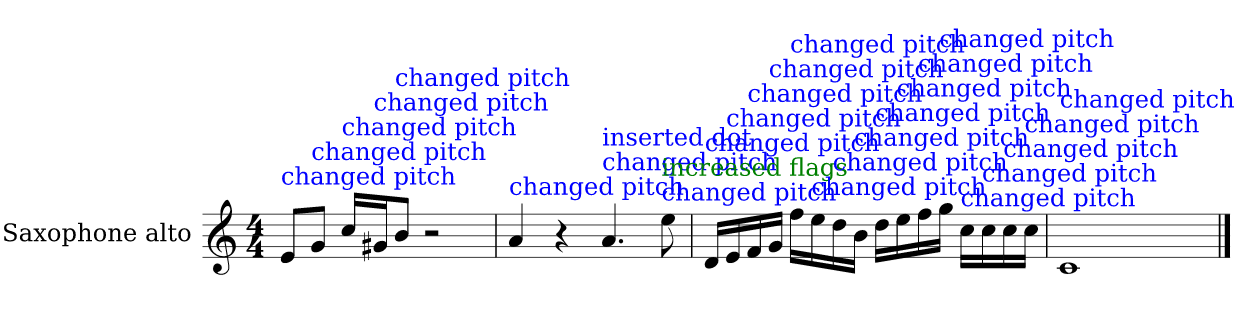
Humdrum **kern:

**kern
*part1
*staff1
*I"Saxophone alto
*I'Sax. A.
*clefG2
*ITrd5c9
*k[b-e-a-]
*M4/4
=1
!LO:TX:color=#0000FF:t=changed pitch
8Gi/L
!LO:TX:color=#0000FF:t=changed pitch
8B-i/J
!LO:TX:color=#0000FF:t=changed pitch
16e-i/LL
!LO:TX:color=#0000FF:t=changed pitch
16Bni/J
!LO:TX:color=#0000FF:t=changed pitch
8di/J
2r
=2
!LO:TX:color=#0000FF:t=changed pitch
4ci/
4r
!LO:TX:color=#0000FF:t=changed pitch
!LO:TX:color=#0000FF:t=inserted dot
4.ci/
!LO:TX:color=#0000FF:t=changed pitch
!LO:TX:color=#008000:t=increased flags
8gj\
=3
!LO:TX:color=#0000FF:t=changed pitch
16Fi/LL
!LO:TX:color=#0000FF:t=changed pitch
16Gi/
!LO:TX:color=#0000FF:t=changed pitch
16A-i/
!LO:TX:color=#0000FF:t=changed pitch
16B-i/JJ
!LO:TX:color=#0000FF:t=changed pitch
16a-i\LL
!LO:TX:color=#0000FF:t=changed pitch
16gi\
!LO:TX:color=#0000FF:t=changed pitch
16fi\
!LO:TX:color=#0000FF:t=changed pitch
16di\JJ
!LO:TX:color=#0000FF:t=changed pitch
16fi\LL
!LO:TX:color=#0000FF:t=changed pitch
16gi\
!LO:TX:color=#0000FF:t=changed pitch
16a-i\
!LO:TX:color=#0000FF:t=changed pitch
16b-i\JJ
!LO:TX:color=#0000FF:t=changed pitch
16e-i\LL
!LO:TX:color=#0000FF:t=changed pitch
16e-i\
!LO:TX:color=#0000FF:t=changed pitch
16e-i\
!LO:TX:color=#0000FF:t=changed pitch
16e-i\JJ
=4
!LO:TX:color=#0000FF:t=changed pitch
1E-i
==
*-
